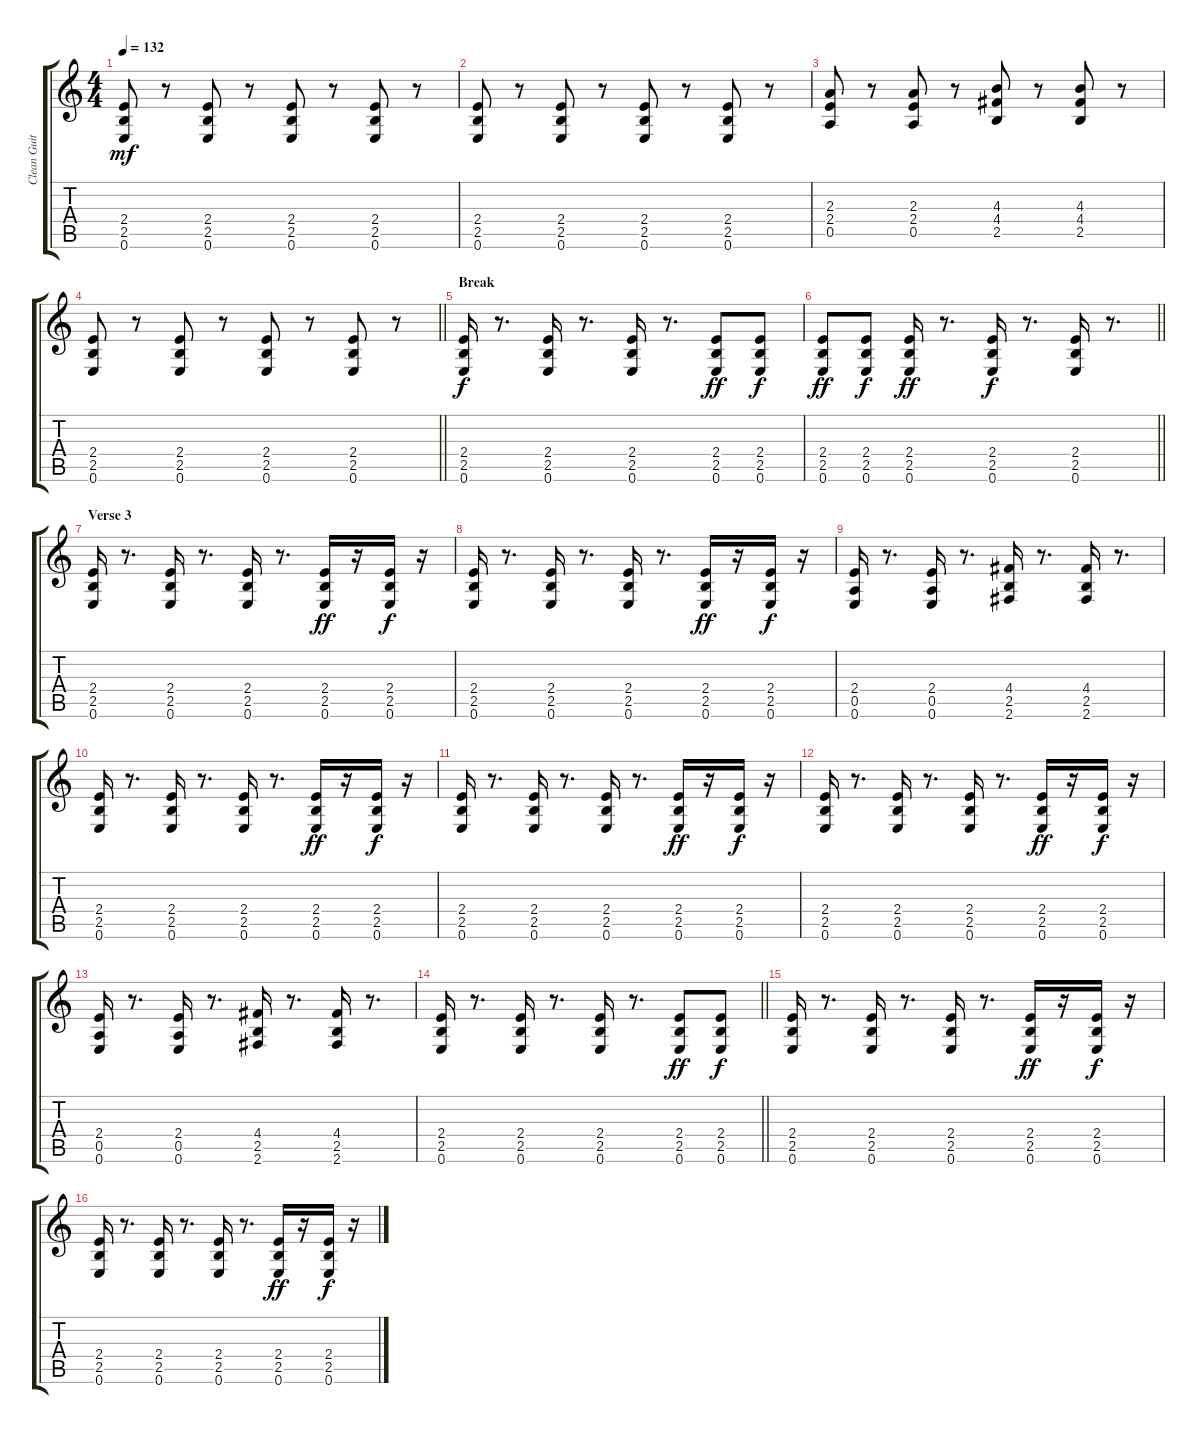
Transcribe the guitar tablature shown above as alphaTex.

\track ("Clean Guitar" "Clean Guit") {instrument electricguitarclean}
\staff {score tabs}
\tuning (E4 B3 G3 D3 A2 E2) {hide}
\ts (4 4)
\tempo 132
\clef g2
\ks c
(2.4 2.5 0.6).8{dy mf} r.8 (2.4 2.5 0.6).8 r.8 (2.4 2.5 0.6).8 r.8 (2.4 2.5 0.6).8 r.8 |
(2.4 2.5 0.6).8 r.8 (2.4 2.5 0.6).8 r.8 (2.4 2.5 0.6).8 r.8 (2.4 2.5 0.6).8 r.8 |
(2.3 2.4 0.5).8 r.8 (2.3 2.4 0.5).8 r.8 (4.3 4.4 2.5).8 r.8 (4.3 4.4 2.5).8 r.8 |
\barLineRight lightlight
(2.4 2.5 0.6).8 r.8 (2.4 2.5 0.6).8 r.8 (2.4 2.5 0.6).8 r.8 (2.4 2.5 0.6).8 r.8 |
\section ("" "Break")
(2.4 2.5 0.6).16{dy f} r.8{d} (2.4 2.5 0.6).16 r.8{d} (2.4 2.5 0.6).16 r.8{d} (2.4 2.5 0.6).8{dy ff} (2.4 2.5 0.6).8{dy f} |
\barLineRight lightlight
(2.4 2.5 0.6).8{dy ff} (2.4 2.5 0.6).8{dy f} (2.4 2.5 0.6).16{dy ff} r.8{d} (2.4 2.5 0.6).16{dy f} r.8{d} (2.4 2.5 0.6).16 r.8{d} |
\section ("" "Verse 3")
(2.4 2.5 0.6).16 r.8{d} (2.4 2.5 0.6).16 r.8{d} (2.4 2.5 0.6).16 r.8{d} (2.4 2.5 0.6).16{dy ff} r.16 (2.4 2.5 0.6).16{dy f} r.16 |
(2.4 2.5 0.6).16 r.8{d} (2.4 2.5 0.6).16 r.8{d} (2.4 2.5 0.6).16 r.8{d} (2.4 2.5 0.6).16{dy ff} r.16 (2.4 2.5 0.6).16{dy f} r.16 |
(2.4 0.5 0.6).16 r.8{d} (2.4 0.5 0.6).16 r.8{d} (4.4 2.5 2.6).16 r.8{d} (4.4 2.5 2.6).16 r.8{d} |
(2.4 2.5 0.6).16 r.8{d} (2.4 2.5 0.6).16 r.8{d} (2.4 2.5 0.6).16 r.8{d} (2.4 2.5 0.6).16{dy ff} r.16 (2.4 2.5 0.6).16{dy f} r.16 |
(2.4 2.5 0.6).16 r.8{d} (2.4 2.5 0.6).16 r.8{d} (2.4 2.5 0.6).16 r.8{d} (2.4 2.5 0.6).16{dy ff} r.16 (2.4 2.5 0.6).16{dy f} r.16 |
(2.4 2.5 0.6).16 r.8{d} (2.4 2.5 0.6).16 r.8{d} (2.4 2.5 0.6).16 r.8{d} (2.4 2.5 0.6).16{dy ff} r.16 (2.4 2.5 0.6).16{dy f} r.16 |
(2.4 0.5 0.6).16 r.8{d} (2.4 0.5 0.6).16 r.8{d} (4.4 2.5 2.6).16 r.8{d} (4.4 2.5 2.6).16 r.8{d} |
\barLineRight lightlight
(2.4 2.5 0.6).16 r.8{d} (2.4 2.5 0.6).16 r.8{d} (2.4 2.5 0.6).16 r.8{d} (2.4 2.5 0.6).8{dy ff} (2.4 2.5 0.6).8{dy f} |
(2.4 2.5 0.6).16 r.8{d} (2.4 2.5 0.6).16 r.8{d} (2.4 2.5 0.6).16 r.8{d} (2.4 2.5 0.6).16{dy ff} r.16 (2.4 2.5 0.6).16{dy f} r.16 |
(2.4 2.5 0.6).16 r.8{d} (2.4 2.5 0.6).16 r.8{d} (2.4 2.5 0.6).16 r.8{d} (2.4 2.5 0.6).16{dy ff} r.16 (2.4 2.5 0.6).16{dy f} r.16
